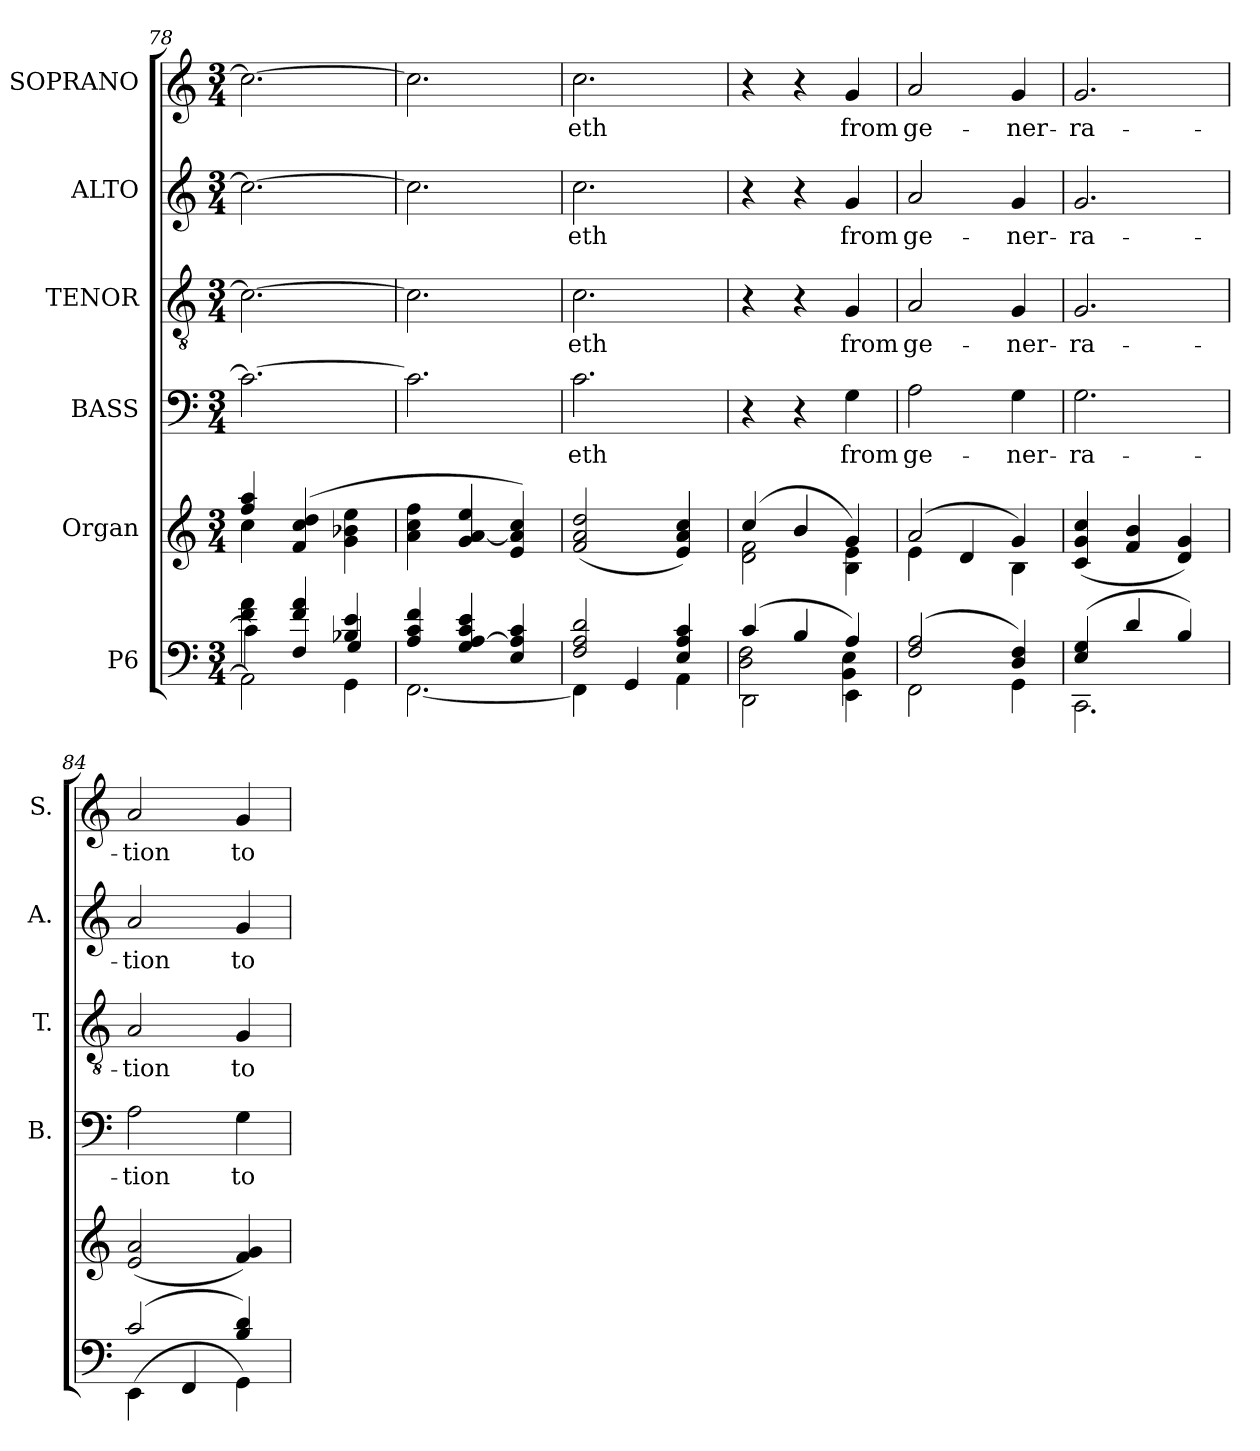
**kern	**kern	**kern	**text	**kern	**text	**kern	**text	**kern	**text
*part6	*part5	*part4	*part4	*part3	*part3	*part2	*part2	*part1	*part1
*staff6	*staff5	*staff4	*staff4	*staff3	*staff3	*staff2	*staff2	*staff1	*staff1
*I"P6	*I"Organ	*I"BASS	*	*I"TENOR	*	*I"ALTO	*	*I"SOPRANO	*
*	*	*I'B.	*	*I'T.	*	*I'A.	*	*I'S.	*
!!LO:PB:g=z
*clefF4	*clefG2	*clefF4	*	*clefGv2	*	*clefG2	*	*clefG2	*
*	*	*	*	*ITrd7c12	*	*	*	*	*
*k[]	*k[]	*k[]	*	*k[]	*	*k[]	*	*k[]	*
*C:	*C:	*C:	*	*C:	*	*C:	*	*C:	*
*M3/4	*M3/4	*M3/4	*	*M3/4	*	*M3/4	*	*M3/4	*
=78	=78	=78	=78	=78	=78	=78	=78	=78	=78
*^	*^	*	*	*	*	*	*	*	*
*	*^	*	*	*	*	*	*	*	*	*	*
4fi\ 4ai	2AAi\]	4ci\]	4ffi/ 4aai	4cci\	2.ci\_	.	2.Ci\_	.	2.cci\_	.	2.cci\_	.
4fi/ 4ai	.	4Fi/	(4fi/ 4cci 4ddi	4ryy	.	.	.	.	.	.	.	.
4B-Xi/ 4ei	4GGi\	4Gi/	4gi\ 4b-Xi 4eei	4ryy	.	.	.	.	.	.	.	.
*	*v	*v	*	*	*	*	*	*	*	*	*	*
*	*	*v	*v	*	*	*	*	*	*	*	*
=79	=79	=79	=79	=79	=79	=79	=79	=79	=79	=79
*	*^	*^	*	*	*	*	*	*	*	*
!	!	!	!	!	!	!LO:LY:b:color=#000000	!	!	!	!	!	!
*	*v	*v	*	*	*	*	*	*	*	*	*	*
*	*	*v	*v	*	*	*	*	*	*	*	*
*	*^	*^	*	*	*	*	*	*	*	*
!	!	!	!	!	!	!	!	!LO:LY:b:color=#000000	!	!	!	!
*	*v	*v	*	*	*	*	*	*	*	*	*	*
*	*	*v	*v	*	*	*	*	*	*	*	*
*	*^	*^	*	*	*	*	*	*	*	*
!	!	!	!	!	!	!	!	!	!	!LO:LY:b:color=#000000	!	!
*	*v	*v	*	*	*	*	*	*	*	*	*	*
*	*	*v	*v	*	*	*	*	*	*	*	*
*	*^	*^	*	*	*	*	*	*	*	*
!	!	!	!	!	!	!	!	!	!	!	!	!LO:LY:b:color=#000000
*	*v	*v	*	*	*	*	*	*	*	*	*	*
*	*	*v	*v	*	*	*	*	*	*	*	*
4Ai/ 4ci 4fi	[2.FFi\	4ai\ 4cci 4ffi	2.ci\]	--	2.Ci\]	--	2.cci\]	--	2.cci\]	--
4Gi/ [4Ai 4ci 4ei	.	4gi/ [4ai 4eei	.	.	.	.	.	.	.	.
4Ei/ 4Ai] 4ci	.	4ei/ 4ai] 4cci)	.	.	.	.	.	.	.	.
=80	=80	=80	=80	=80	=80	=80	=80	=80	=80	=80
!	!	!	!	!LO:LY:b:color=#000000	!	!	!	!	!	!
!	!	!	!	!	!	!LO:LY:b:color=#000000	!	!	!	!
!	!	!	!	!	!	!	!	!LO:LY:b:color=#000000	!	!
!	!	!	!	!	!	!	!	!	!	!LO:LY:b:color=#000000
2Fi/ 2Ai 2di	4FFi\]	(2fi/ 2ai 2ddi	2.ci\	- eth	2.Ci\	- eth	2.cci\	- eth	2.cci\	- eth
.	4GGi/	.	.	.	.	.	.	.	.	.
4Ei/ 4Ai 4ci	4AAi\	4ei/ 4ai 4cci)	.	.	.	.	.	.	.	.
=81	=81	=81	=81	=81	=81	=81	=81	=81	=81	=81
*	*^	*^	*	*	*	*	*	*	*	*
(4ci/	2DDi\	2Di\ 2Fi	(4cci/	2di\ 2fi	4r	.	4r	.	4r	.	4r	.
4Bi/	.	.	4bi/	.	4r	.	4r	.	4r	.	4r	.
!	!	!	!	!	!	!LO:LY:b:color=#000000	!	!	!	!	!	!
!	!	!	!	!	!	!	!	!LO:LY:b:color=#000000	!	!	!	!
!	!	!	!	!	!	!	!	!	!	!LO:LY:b:color=#000000	!	!
!	!	!	!	!	!	!	!	!	!	!	!	!LO:LY:b:color=#000000
4Ai/)	4EEi\	4BBi\ 4Ei	4gi/)	4Bi\ 4ei	4Gi\	from	4GGi/	from	4gi/	from	4gi/	from
*	*v	*v	*	*	*	*	*	*	*	*	*	*
=82	=82	=82	=82	=82	=82	=82	=82	=82	=82	=82	=82
*	*^	*	*	*	*	*	*	*	*	*	*
!	!	!	!	!	!	!LO:LY:b:color=#000000	!	!	!	!	!	!
*	*v	*v	*	*	*	*	*	*	*	*	*	*
*	*^	*	*	*	*	*	*	*	*	*	*
!	!	!	!	!	!	!	!	!LO:LY:b:color=#000000	!	!	!	!
*	*v	*v	*	*	*	*	*	*	*	*	*	*
*	*^	*	*	*	*	*	*	*	*	*	*
!	!	!	!	!	!	!	!	!	!	!LO:LY:b:color=#000000	!	!
*	*v	*v	*	*	*	*	*	*	*	*	*	*
*	*^	*	*	*	*	*	*	*	*	*	*
!	!	!	!	!	!	!	!	!	!	!	!	!LO:LY:b:color=#000000
*	*v	*v	*	*	*	*	*	*	*	*	*	*
(2Fi/ 2Ai	2FFi\	(2ai/	4ei\	2Ai\	ge-	2AAi/	ge-	2ai/	ge-	2ai/	ge-
.	.	.	4di/	.	.	.	.	.	.	.	.
!	!	!	!	!	!LO:LY:b:color=#000000	!	!	!	!	!	!
!	!	!	!	!	!	!	!LO:LY:b:color=#000000	!	!	!	!
!	!	!	!	!	!	!	!	!	!LO:LY:b:color=#000000	!	!
!	!	!	!	!	!	!	!	!	!	!	!LO:LY:b:color=#000000
4Di/ 4Fi)	4GGi\	4gi/)	4Bi\	4Gi\	-ner-	4GGi/	-ner-	4gi/	-ner-	4gi/	-ner-
*	*	*v	*v	*	*	*	*	*	*	*	*
=83	=83	=83	=83	=83	=83	=83	=83	=83	=83	=83
*	*	*^	*	*	*	*	*	*	*	*
!	!	!	!	!	!LO:LY:b:color=#000000	!	!	!	!	!	!
*	*	*v	*v	*	*	*	*	*	*	*	*
*	*	*^	*	*	*	*	*	*	*	*
!	!	!	!	!	!	!	!LO:LY:b:color=#000000	!	!	!	!
*	*	*v	*v	*	*	*	*	*	*	*	*
*	*	*^	*	*	*	*	*	*	*	*
!	!	!	!	!	!	!	!	!	!LO:LY:b:color=#000000	!	!
*	*	*v	*v	*	*	*	*	*	*	*	*
*	*	*^	*	*	*	*	*	*	*	*
!	!	!	!	!	!	!	!	!	!	!	!LO:LY:b:color=#000000
*	*	*v	*v	*	*	*	*	*	*	*	*
(4Ei/ 4Gi	2.CCi\	(4ci/ 4gi 4cci	2.Gi\	-ra-	2.GGi/	-ra-	2.gi/	-ra-	2.gi/	-ra-
4di/	.	4fi/ 4bi	.	.	.	.	.	.	.	.
4Bi/)	.	4di/ 4gi)	.	.	.	.	.	.	.	.
=84	=84	=84	=84	=84	=84	=84	=84	=84	=84	=84
!	!	!	!	!LO:LY:b:color=#000000	!	!	!	!	!	!
!	!	!	!	!	!	!LO:LY:b:color=#000000	!	!	!	!
!	!	!	!	!	!	!	!	!LO:LY:b:color=#000000	!	!
!	!	!	!	!	!	!	!	!	!	!LO:LY:b:color=#000000
(2ci/	(4EEi\	(2ei/ 2ai	2Ai\	-tion	2AAi/	-tion	2ai/	-tion	2ai/	-tion
.	4FFi/	.	.	.	.	.	.	.	.	.
!	!	!	!	!LO:LY:b:color=#000000	!	!	!	!	!	!
!	!	!	!	!	!	!LO:LY:b:color=#000000	!	!	!	!
!	!	!	!	!	!	!	!	!LO:LY:b:color=#000000	!	!
!	!	!	!	!	!	!	!	!	!	!LO:LY:b:color=#000000
4Bi/ 4di)	4GGi\)	4fi/ 4gi)	4Gi\	to	4GGi/	to	4gi/	to	4gi/	to
*v	*v	*	*	*	*	*	*	*	*	*
=	=	=	=	=	=	=	=	=	=
*-	*-	*-	*-	*-	*-	*-	*-	*-	*-
